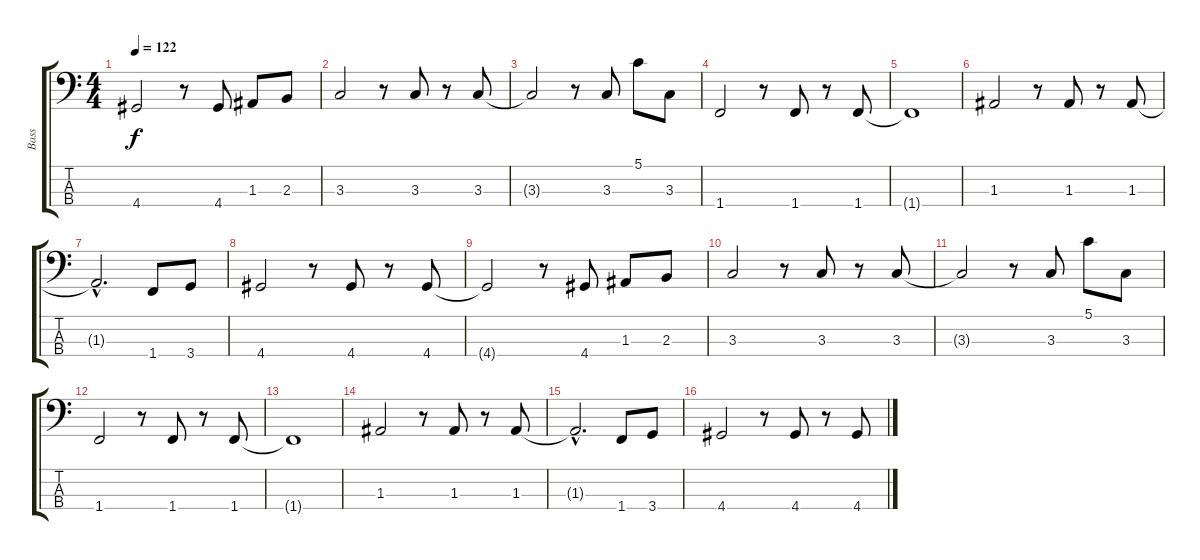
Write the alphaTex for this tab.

\track ("Bass" "Bass") {instrument electricbassfinger}
\staff {score tabs}
\tuning (G2 D2 A1 E1) {hide}
\ts (4 4)
\tempo 122
\clef f4
\ks c
4.4{t}.2{dy f} r.8 4.4.8 1.3.8 2.3.8 |
3.3.2 r.8 3.3.8 r.8 3.3.8 |
3.3{t}.2 r.8 3.3.8 5.1.8 3.3.8 |
1.4.2 r.8 1.4.8 r.8 1.4.8 |
1.4{t}.1 |
1.3.2 r.8 1.3.8 r.8 1.3.8 |
1.3{hac t}.2{d} 1.4.8 3.4.8 |
4.4.2 r.8 4.4.8 r.8 4.4.8 |
4.4{t}.2 r.8 4.4.8 1.3.8 2.3.8 |
3.3.2 r.8 3.3.8 r.8 3.3.8 |
3.3{t}.2 r.8 3.3.8 5.1.8 3.3.8 |
1.4.2 r.8 1.4.8 r.8 1.4.8 |
1.4{t}.1 |
1.3.2 r.8 1.3.8 r.8 1.3.8 |
1.3{hac t}.2{d} 1.4.8 3.4.8 |
4.4.2 r.8 4.4.8 r.8 4.4.8
